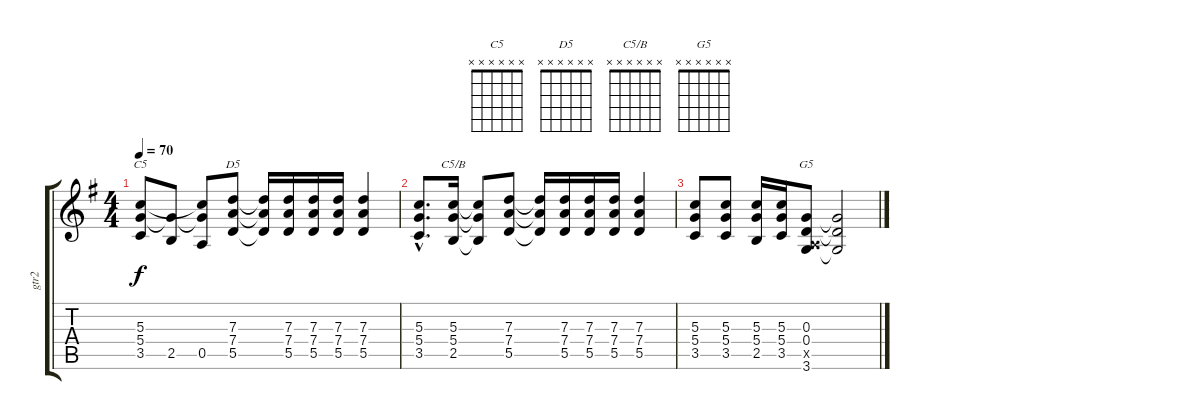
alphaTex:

\track ("gtr2" "gtr2") {instrument distortionguitar}
\staff {score tabs}
\tuning (E4 B3 G3 D3 A2 E2) {hide}
\chord ("C5" x x x x x x)
\chord ("D5" x x x x x x)
\chord ("C5/B" x x x x x x)
\chord ("G5" x x x x x x)
\ts (4 4)
\tempo 70
\clef g2
\ks g
(5.3 5.4 3.5).8{ch "C5" dy f} (5.4{t} 2.5).8 (5.3{t} 5.4{t} 0.5).8 (7.3 7.4 5.5).8{ch "D5"} (7.3{t} 7.4{t} 5.5{t}).16 (7.3 7.4 5.5).16 (7.3 7.4 5.5).16 (7.3 7.4 5.5).16 (7.3 7.4 5.5).4 |
(5.3{hac} 5.4{hac} 3.5{hac}).8{d} (5.3 5.4 2.5).16{ch "C5/B"} (5.3{t} 5.4{t} 2.5{t}).8 (7.3 7.4 5.5).8 (7.3{t} 7.4{t} 5.5{t}).16 (7.3 7.4 5.5).16 (7.3 7.4 5.5).16 (7.3 7.4 5.5).16 (7.3 7.4 5.5).4 |
(5.3 5.4 3.5).8 (5.3 5.4 3.5).8 (5.3 5.4 2.5).16 (5.3 5.4 3.5).16 (0.3 0.4 0.5{x} 3.6).8{ch "G5"} (0.3{t} 0.4{t} 3.6{t}).2
